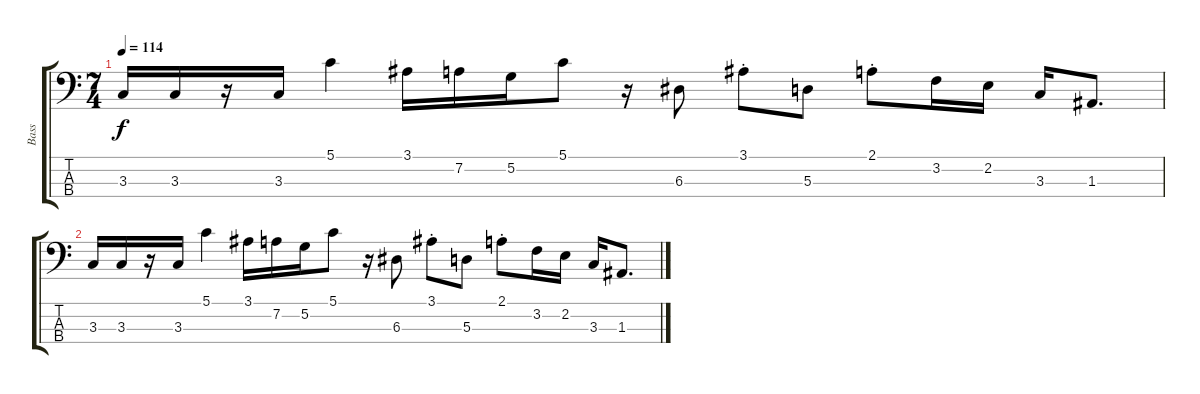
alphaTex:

\track ("Bass" "Bass") {instrument electricbassfinger}
\staff {score tabs}
\tuning (G2 D2 A1 E1) {hide}
\ts (7 4)
\tempo 114
\clef f4
\ks c
3.3.16{dy f} 3.3.16 r.16 3.3.16 5.1.4 3.1.16 7.2.16 5.2.16 5.1.8 r.16 6.3.8 3.1{st}.8 5.3.8 2.1{st}.8 3.2.16 2.2.16 3.3.16 1.3.8{d} |
3.3.16 3.3.16 r.16 3.3.16 5.1.4 3.1.16 7.2.16 5.2.16 5.1.8 r.16 6.3.8 3.1{st}.8 5.3.8 2.1{st}.8 3.2.16 2.2.16 3.3.16 1.3.8{d}
